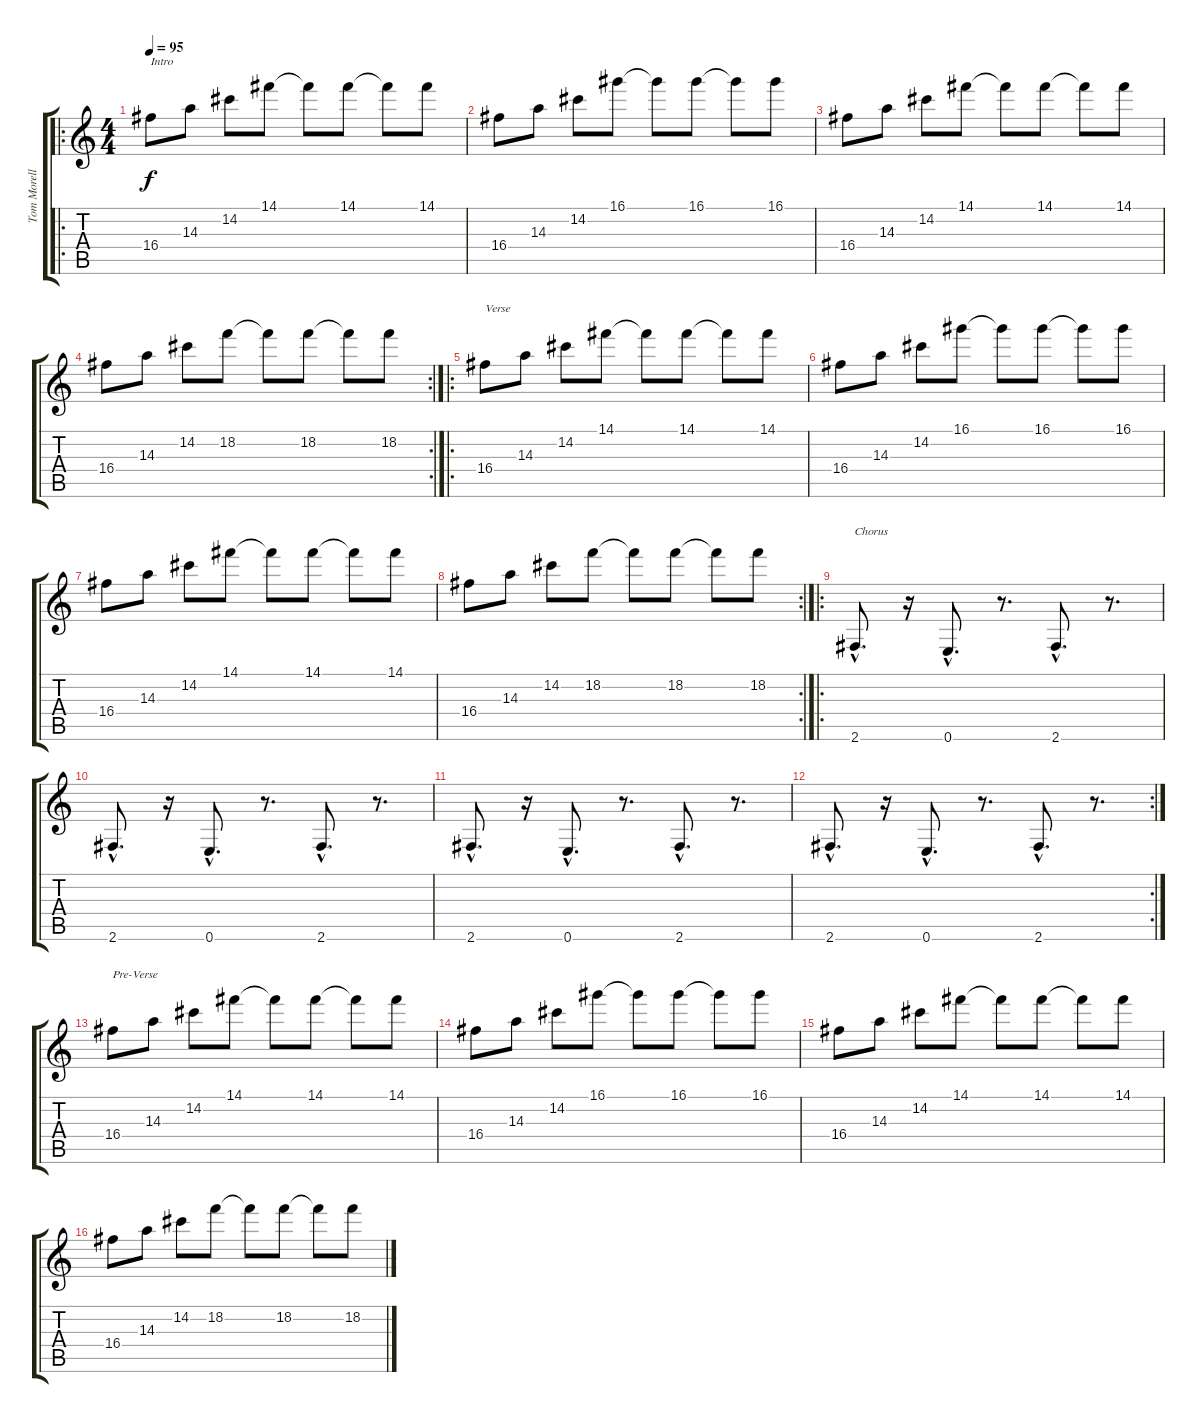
\track ("Tom Morello" "Tom Morell") {instrument overdrivenguitar}
\staff {score tabs}
\tuning (E4 B3 G3 D3 A2 E2) {hide}
\ro
\ts (4 4)
\tempo 95
\clef g2
\ks c
16.4.8{txt "Intro" dy f instrument overdrivenguitar} 14.3.8 14.2.8 14.1.8 14.1{t}.8 14.1.8 14.1{t}.8 14.1.8 |
16.4.8 14.3.8 14.2.8 16.1.8 16.1{t}.8 16.1.8 16.1{t}.8 16.1.8 |
16.4.8 14.3.8 14.2.8 14.1.8 14.1{t}.8 14.1.8 14.1{t}.8 14.1.8 |
\rc 2
16.4.8 14.3.8 14.2.8 18.2.8 18.2{t}.8 18.2.8 18.2{t}.8 18.2.8 |
\ro
16.4.8{txt "Verse"} 14.3.8 14.2.8 14.1.8 14.1{t}.8 14.1.8 14.1{t}.8 14.1.8 |
16.4.8 14.3.8 14.2.8 16.1.8 16.1{t}.8 16.1.8 16.1{t}.8 16.1.8 |
16.4.8 14.3.8 14.2.8 14.1.8 14.1{t}.8 14.1.8 14.1{t}.8 14.1.8 |
\rc 2
16.4.8 14.3.8 14.2.8 18.2.8 18.2{t}.8 18.2.8 18.2{t}.8 18.2.8 |
\ro
2.6{hac}.8{d txt "Chorus"} r.16 0.6{hac}.8{d} r.8{d} 2.6{hac}.8{d} r.8{d} |
2.6{hac}.8{d} r.16 0.6{hac}.8{d} r.8{d} 2.6{hac}.8{d} r.8{d} |
2.6{hac}.8{d} r.16 0.6{hac}.8{d} r.8{d} 2.6{hac}.8{d} r.8{d} |
\rc 2
2.6{hac}.8{d} r.16 0.6{hac}.8{d} r.8{d} 2.6{hac}.8{d} r.8{d} |
16.4.8{txt "Pre-Verse"} 14.3.8 14.2.8 14.1.8 14.1{t}.8 14.1.8 14.1{t}.8 14.1.8 |
16.4.8 14.3.8 14.2.8 16.1.8 16.1{t}.8 16.1.8 16.1{t}.8 16.1.8 |
16.4.8 14.3.8 14.2.8 14.1.8 14.1{t}.8 14.1.8 14.1{t}.8 14.1.8 |
16.4.8 14.3.8 14.2.8 18.2.8 18.2{t}.8 18.2.8 18.2{t}.8 18.2.8
